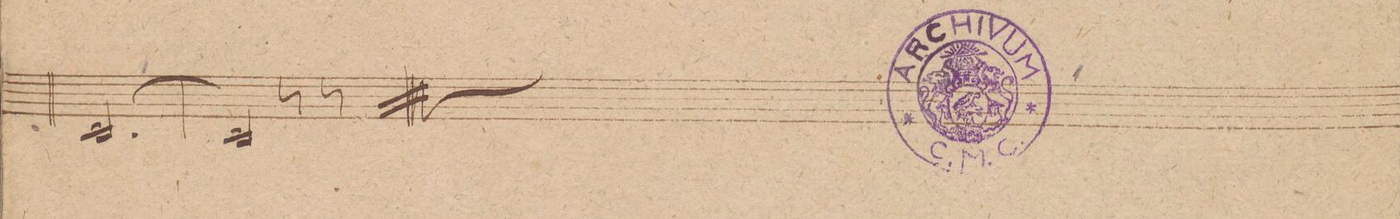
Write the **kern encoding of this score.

**kern
*I"Corno 2do in C.
*clefG2
*k[]
*M6/8
[>2.c/
=84
2c/]
8r
8r
==
*-
